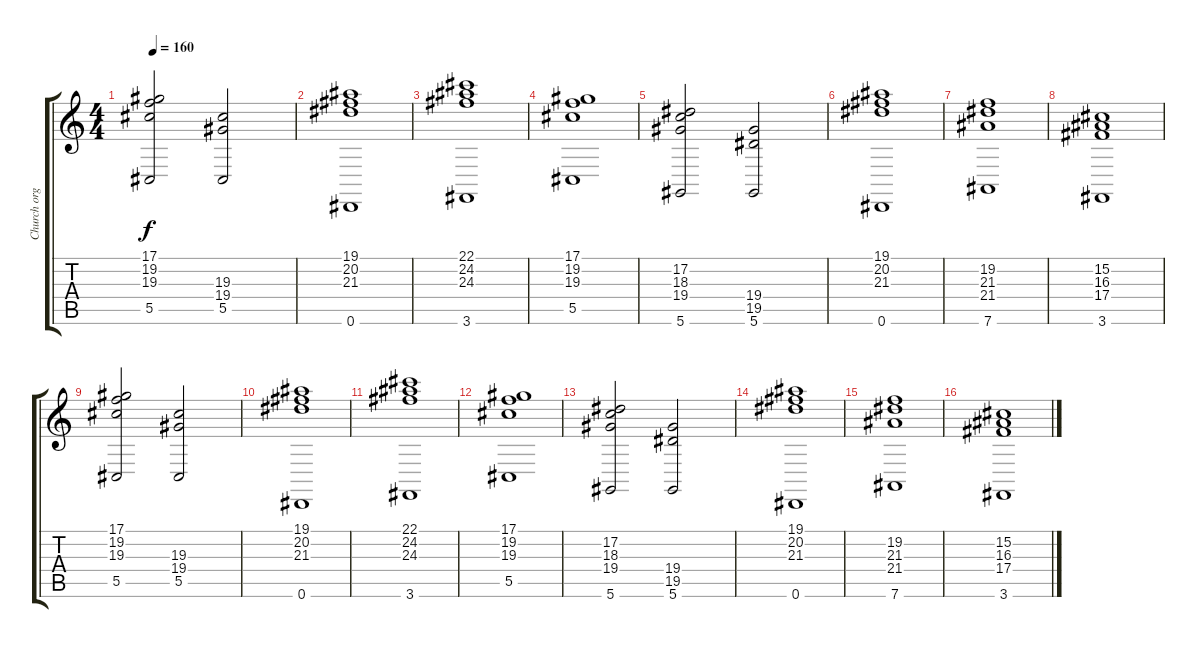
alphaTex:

\track ("Church organ" "Church org") {instrument churchorgan}
\staff {score tabs}
\tuning (Eb4 Bb3 Gb3 Db3 Ab2 Eb2) {hide}
\ts (4 4)
\tempo 160
\clef g2
\ks c
(17.1 19.2 19.3 5.5).2{dy f} (19.3 19.4 5.5).2 |
(19.1 20.2 21.3 0.6).1 |
(22.1 24.2 24.3 3.6).1 |
(17.1 19.2 19.3 5.5).1 |
(17.2 18.3 19.4 5.6).2 (19.4 19.5 5.6).2 |
(19.1 20.2 21.3 0.6).1 |
(19.2 21.3 21.4 7.6).1 |
(15.2 16.3 17.4 3.6).1 |
(17.1 19.2 19.3 5.5).2 (19.3 19.4 5.5).2 |
(19.1 20.2 21.3 0.6).1 |
(22.1 24.2 24.3 3.6).1 |
(17.1 19.2 19.3 5.5).1{volume 1} |
(17.2 18.3 19.4 5.6).2 (19.4 19.5 5.6).2 |
(19.1 20.2 21.3 0.6).1 |
(19.2 21.3 21.4 7.6).1 |
(15.2 16.3 17.4 3.6).1
